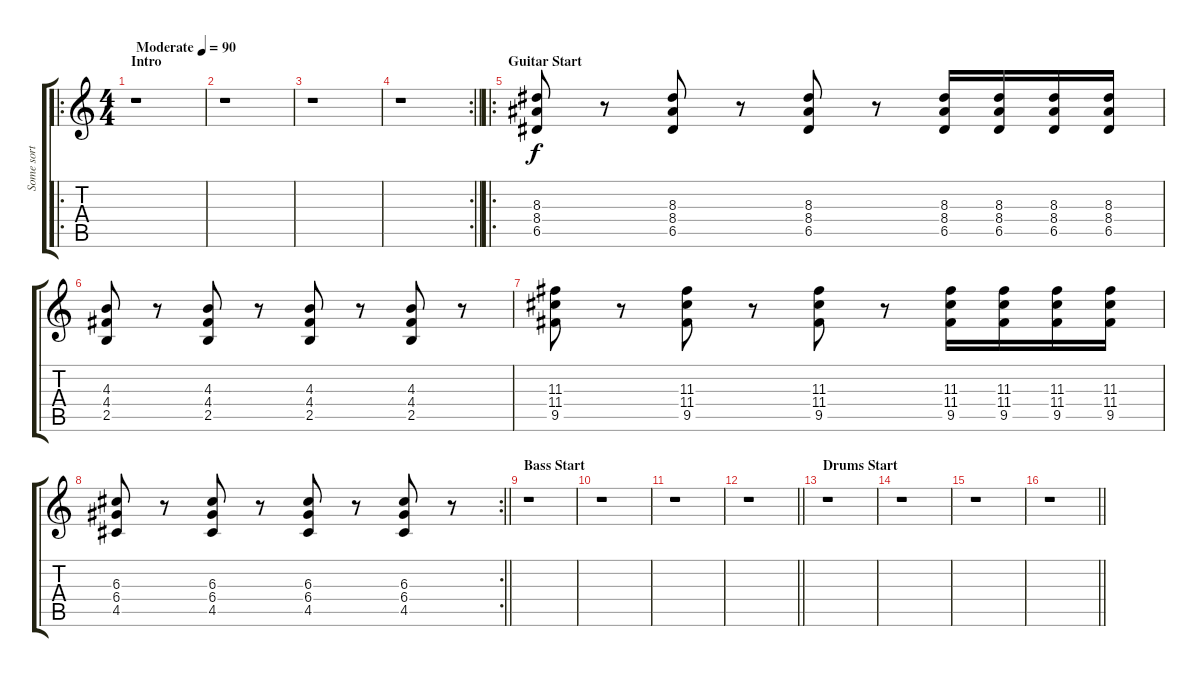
\track ("Some sort of rythm" "Some sort ") {instrument overdrivenguitar}
\staff {score tabs}
\tuning (E4 B3 G3 D3 A2 E2) {hide}
\ro
\ts (4 4)
\section ("" "Intro")
\tempo (90 "Moderate")
\clef g2
\ks c
r.1{dy f instrument overdrivenguitar} |
r.1 |
r.1 |
\rc 2
\barLineRight lightlight
r.1 |
\ro
\section ("" "Guitar Start")
(8.3 8.4 6.5).8 r.8 (8.3 8.4 6.5).8 r.8 (8.3 8.4 6.5).8 r.8 (8.3 8.4 6.5).16 (8.3 8.4 6.5).16 (8.3 8.4 6.5).16 (8.3 8.4 6.5).16 |
(4.3 4.4 2.5).8 r.8 (4.3 4.4 2.5).8 r.8 (4.3 4.4 2.5).8 r.8 (4.3 4.4 2.5).8 r.8 |
(11.3 11.4 9.5).8 r.8 (11.3 11.4 9.5).8 r.8 (11.3 11.4 9.5).8 r.8 (11.3 11.4 9.5).16 (11.3 11.4 9.5).16 (11.3 11.4 9.5).16 (11.3 11.4 9.5).16 |
\rc 2
\barLineRight lightlight
(6.3 6.4 4.5).8 r.8 (6.3 6.4 4.5).8 r.8 (6.3 6.4 4.5).8 r.8 (6.3 6.4 4.5).8 r.8 |
\section ("" "Bass Start")
r.1 |
r.1 |
r.1 |
\barLineRight lightlight
r.1 |
\section ("" "Drums Start")
r.1 |
r.1 |
r.1 |
\barLineRight lightlight
r.1
